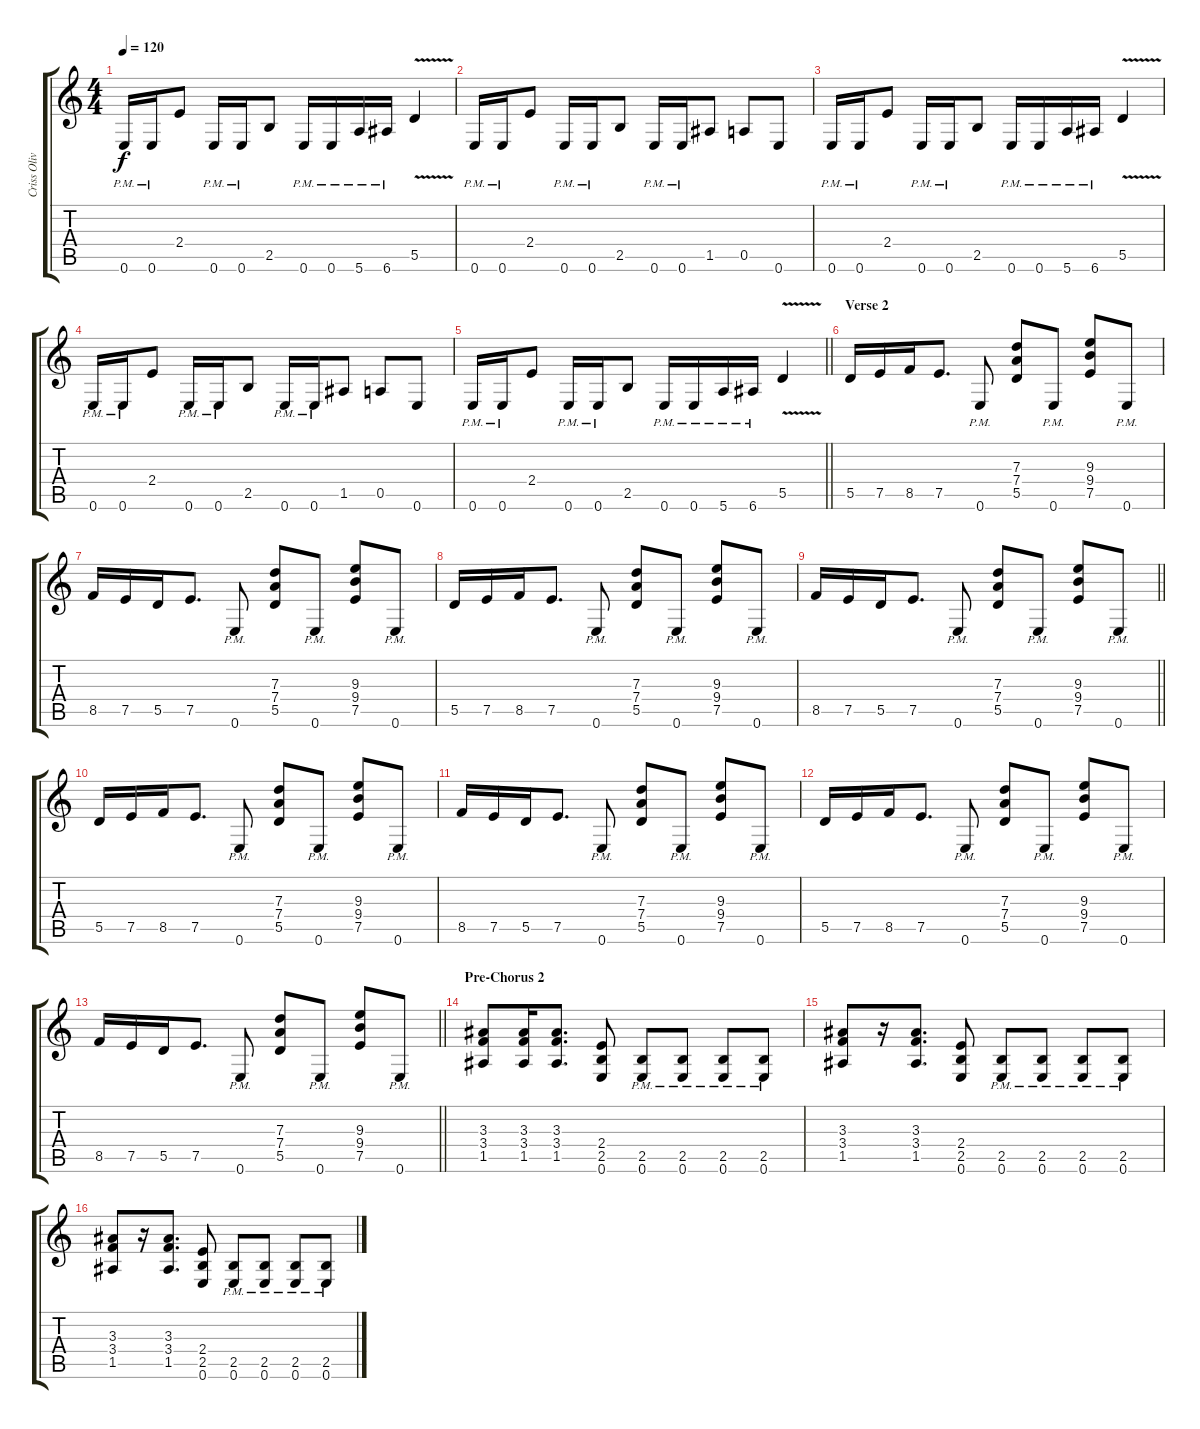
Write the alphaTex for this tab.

\track ("Criss Oliva (Lead Gtr)" "Criss Oliv") {instrument distortionguitar}
\staff {score tabs}
\tuning (E4 B3 G3 D3 A2 E2) {hide}
\ts (4 4)
\tempo 120
\clef g2
\ks c
0.6{pm}.16{dy f} 0.6{pm}.16 2.4.8 0.6{pm}.16 0.6{pm}.16 2.5.8 0.6{pm}.16 0.6{pm}.16 5.6{pm}.16 6.6{pm}.16 5.5{v}.4 |
0.6{pm}.16 0.6{pm}.16 2.4.8 0.6{pm}.16 0.6{pm}.16 2.5.8 0.6{pm}.16 0.6{pm}.16 1.5.8 0.5.8 0.6.8 |
0.6{pm}.16 0.6{pm}.16 2.4.8 0.6{pm}.16 0.6{pm}.16 2.5.8 0.6{pm}.16 0.6{pm}.16 5.6{pm}.16 6.6{pm}.16 5.5{v}.4 |
0.6{pm}.16 0.6{pm}.16 2.4.8 0.6{pm}.16 0.6{pm}.16 2.5.8 0.6{pm}.16 0.6{pm}.16 1.5.8 0.5.8 0.6.8 |
\barLineRight lightlight
0.6{pm}.16 0.6{pm}.16 2.4.8 0.6{pm}.16 0.6{pm}.16 2.5.8 0.6{pm}.16 0.6{pm}.16 5.6{pm}.16 6.6{pm}.16 5.5{v}.4 |
\section ("" "Verse 2")
5.5.16 7.5.16 8.5.16 7.5.8{d} 0.6{pm}.8 (7.3 7.4 5.5).8 0.6{pm}.8 (9.3 9.4 7.5).8 0.6{pm}.8 |
8.5.16 7.5.16 5.5.16 7.5.8{d} 0.6{pm}.8 (7.3 7.4 5.5).8 0.6{pm}.8 (9.3 9.4 7.5).8 0.6{pm}.8 |
5.5.16 7.5.16 8.5.16 7.5.8{d} 0.6{pm}.8 (7.3 7.4 5.5).8 0.6{pm}.8 (9.3 9.4 7.5).8 0.6{pm}.8 |
\barLineRight lightlight
8.5.16 7.5.16 5.5.16 7.5.8{d} 0.6{pm}.8 (7.3 7.4 5.5).8 0.6{pm}.8 (9.3 9.4 7.5).8 0.6{pm}.8 |
5.5.16 7.5.16 8.5.16 7.5.8{d} 0.6{pm}.8 (7.3 7.4 5.5).8 0.6{pm}.8 (9.3 9.4 7.5).8 0.6{pm}.8 |
8.5.16 7.5.16 5.5.16 7.5.8{d} 0.6{pm}.8 (7.3 7.4 5.5).8 0.6{pm}.8 (9.3 9.4 7.5).8 0.6{pm}.8 |
5.5.16 7.5.16 8.5.16 7.5.8{d} 0.6{pm}.8 (7.3 7.4 5.5).8 0.6{pm}.8 (9.3 9.4 7.5).8 0.6{pm}.8 |
\barLineRight lightlight
8.5.16 7.5.16 5.5.16 7.5.8{d} 0.6{pm}.8 (7.3 7.4 5.5).8 0.6{pm}.8 (9.3 9.4 7.5).8 0.6{pm}.8 |
\section ("" "Pre-Chorus 2")
(3.3 3.4 1.5).8 (3.3 3.4 1.5).16 (3.3 3.4 1.5).8{d} (2.4 2.5 0.6).8 (2.5{pm} 0.6{pm}).8 (2.5{pm} 0.6{pm}).8 (2.5{pm} 0.6{pm}).8 (2.5{pm} 0.6{pm}).8 |
(3.3 3.4 1.5).8 r.16 (3.3 3.4 1.5).8{d} (2.4 2.5 0.6).8 (2.5{pm} 0.6{pm}).8 (2.5{pm} 0.6{pm}).8 (2.5{pm} 0.6{pm}).8 (2.5{pm} 0.6{pm}).8 |
(3.3 3.4 1.5).8 r.16 (3.3 3.4 1.5).8{d} (2.4 2.5 0.6).8 (2.5{pm} 0.6{pm}).8 (2.5{pm} 0.6{pm}).8 (2.5{pm} 0.6{pm}).8 (2.5{pm} 0.6{pm}).8
